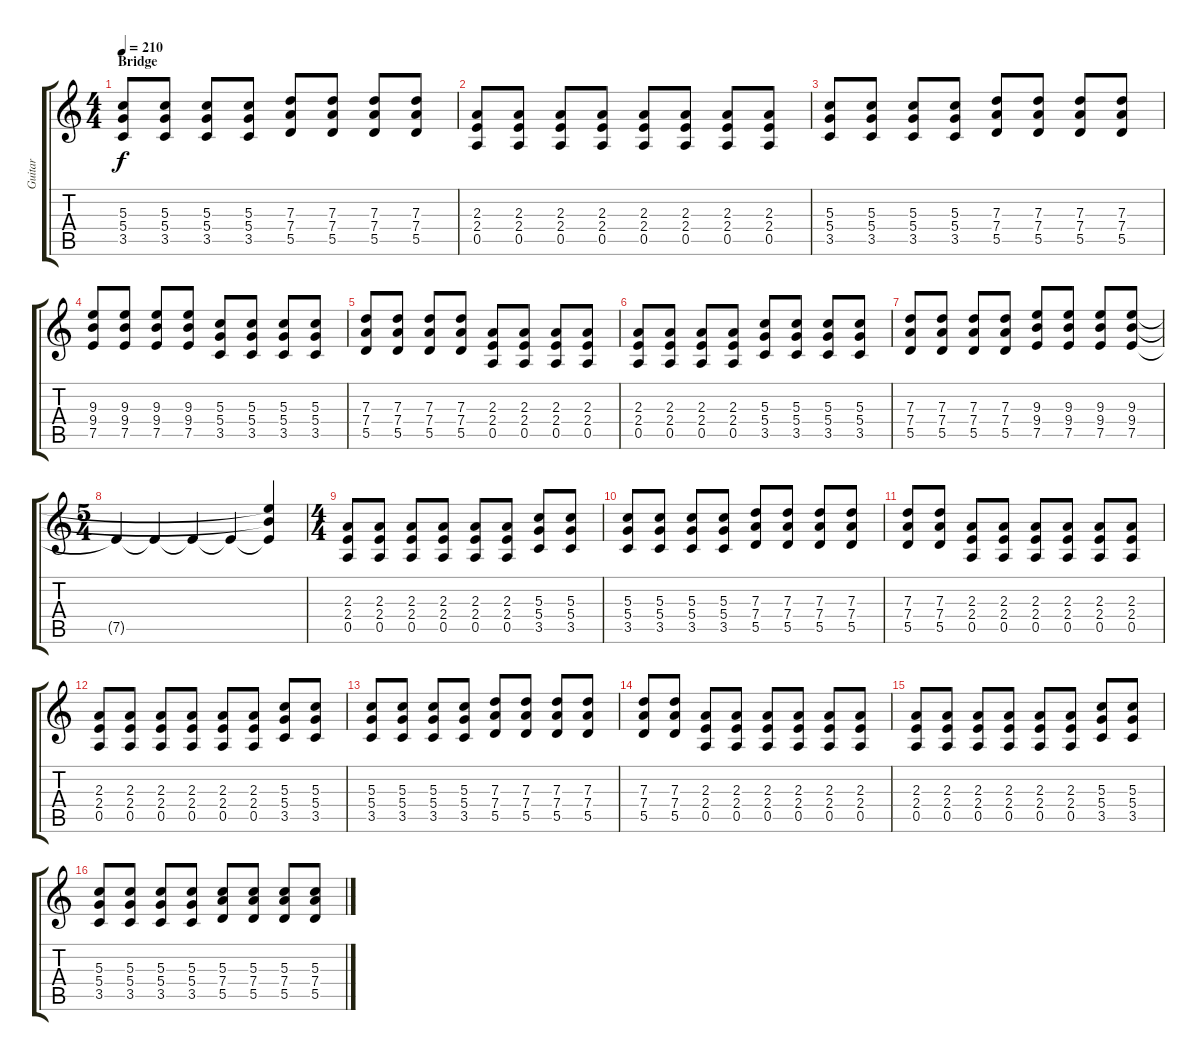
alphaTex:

\track ("Guitar" "Guitar") {instrument distortionguitar}
\staff {score tabs}
\tuning (E4 B3 G3 D3 A2 E2) {hide}
\ts (4 4)
\section ("" "Bridge")
\tempo 210
\clef g2
\ks c
(5.3 5.4 3.5).8{dy f} (5.3 5.4 3.5).8 (5.3 5.4 3.5).8 (5.3 5.4 3.5).8 (7.3 7.4 5.5).8 (7.3 7.4 5.5).8 (7.3 7.4 5.5).8 (7.3 7.4 5.5).8 |
(2.3 2.4 0.5).8 (2.3 2.4 0.5).8 (2.3 2.4 0.5).8 (2.3 2.4 0.5).8 (2.3 2.4 0.5).8 (2.3 2.4 0.5).8 (2.3 2.4 0.5).8 (2.3 2.4 0.5).8 |
(5.3 5.4 3.5).8 (5.3 5.4 3.5).8 (5.3 5.4 3.5).8 (5.3 5.4 3.5).8 (7.3 7.4 5.5).8 (7.3 7.4 5.5).8 (7.3 7.4 5.5).8 (7.3 7.4 5.5).8 |
(9.3 9.4 7.5).8 (9.3 9.4 7.5).8 (9.3 9.4 7.5).8 (9.3 9.4 7.5).8 (5.3 5.4 3.5).8 (5.3 5.4 3.5).8 (5.3 5.4 3.5).8 (5.3 5.4 3.5).8 |
(7.3 7.4 5.5).8 (7.3 7.4 5.5).8 (7.3 7.4 5.5).8 (7.3 7.4 5.5).8 (2.3 2.4 0.5).8 (2.3 2.4 0.5).8 (2.3 2.4 0.5).8 (2.3 2.4 0.5).8 |
(2.3 2.4 0.5).8 (2.3 2.4 0.5).8 (2.3 2.4 0.5).8 (2.3 2.4 0.5).8 (5.3 5.4 3.5).8 (5.3 5.4 3.5).8 (5.3 5.4 3.5).8 (5.3 5.4 3.5).8 |
(7.3 7.4 5.5).8 (7.3 7.4 5.5).8 (7.3 7.4 5.5).8 (7.3 7.4 5.5).8 (9.3 9.4 7.5).8 (9.3 9.4 7.5).8 (9.3 9.4 7.5).8 (9.3 9.4 7.5).8 |
\ts (5 4)
7.5{t}.4 7.5{t}.4 7.5{t}.4 7.5{t}.4 (9.3{t} 9.4{t} 7.5{t}).4 |
\ts (4 4)
(2.3 2.4 0.5).8 (2.3 2.4 0.5).8 (2.3 2.4 0.5).8 (2.3 2.4 0.5).8 (2.3 2.4 0.5).8 (2.3 2.4 0.5).8 (5.3 5.4 3.5).8 (5.3 5.4 3.5).8 |
(5.3 5.4 3.5).8 (5.3 5.4 3.5).8 (5.3 5.4 3.5).8 (5.3 5.4 3.5).8 (7.3 7.4 5.5).8 (7.3 7.4 5.5).8 (7.3 7.4 5.5).8 (7.3 7.4 5.5).8 |
(7.3 7.4 5.5).8 (7.3 7.4 5.5).8 (2.3 2.4 0.5).8 (2.3 2.4 0.5).8 (2.3 2.4 0.5).8 (2.3 2.4 0.5).8 (2.3 2.4 0.5).8 (2.3 2.4 0.5).8 |
(2.3 2.4 0.5).8 (2.3 2.4 0.5).8 (2.3 2.4 0.5).8 (2.3 2.4 0.5).8 (2.3 2.4 0.5).8 (2.3 2.4 0.5).8 (5.3 5.4 3.5).8 (5.3 5.4 3.5).8 |
(5.3 5.4 3.5).8 (5.3 5.4 3.5).8 (5.3 5.4 3.5).8 (5.3 5.4 3.5).8 (7.3 7.4 5.5).8 (7.3 7.4 5.5).8 (7.3 7.4 5.5).8 (7.3 7.4 5.5).8 |
(7.3 7.4 5.5).8 (7.3 7.4 5.5).8 (2.3 2.4 0.5).8 (2.3 2.4 0.5).8 (2.3 2.4 0.5).8 (2.3 2.4 0.5).8 (2.3 2.4 0.5).8 (2.3 2.4 0.5).8 |
(2.3 2.4 0.5).8 (2.3 2.4 0.5).8 (2.3 2.4 0.5).8 (2.3 2.4 0.5).8 (2.3 2.4 0.5).8 (2.3 2.4 0.5).8 (5.3 5.4 3.5).8 (5.3 5.4 3.5).8 |
(5.3 5.4 3.5).8 (5.3 5.4 3.5).8 (5.3 5.4 3.5).8 (5.3 5.4 3.5).8 (5.3 7.4 5.5).8 (5.3 7.4 5.5).8 (5.3 7.4 5.5).8 (5.3 7.4 5.5).8
